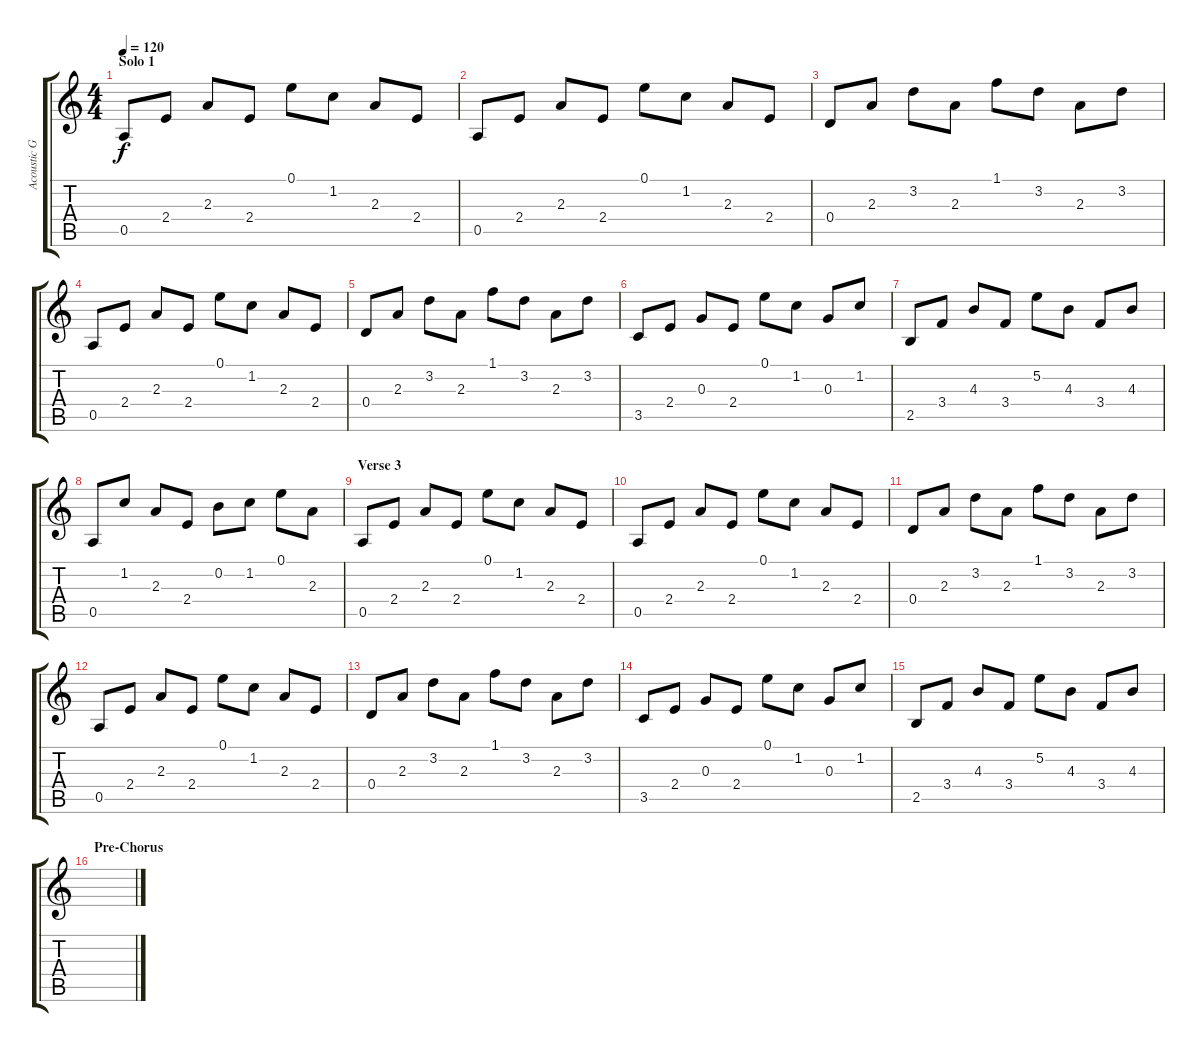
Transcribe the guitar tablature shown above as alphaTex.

\track ("Acoustic Guitar" "Acoustic G") {instrument acousticguitarsteel}
\staff {score tabs}
\tuning (E4 B3 G3 D3 A2 E2) {hide}
\ts (4 4)
\section ("" "Solo 1")
\tempo 120
\clef g2
\ks c
0.5.8{dy f} 2.4.8 2.3.8 2.4.8 0.1.8 1.2.8 2.3.8 2.4.8 |
0.5.8 2.4.8 2.3.8 2.4.8 0.1.8 1.2.8 2.3.8 2.4.8 |
0.4.8 2.3.8 3.2.8 2.3.8 1.1.8 3.2.8 2.3.8 3.2.8 |
0.5.8 2.4.8 2.3.8 2.4.8 0.1.8 1.2.8 2.3.8 2.4.8 |
0.4.8 2.3.8 3.2.8 2.3.8 1.1.8 3.2.8 2.3.8 3.2.8 |
3.5.8 2.4.8 0.3.8 2.4.8 0.1.8 1.2.8 0.3.8 1.2.8 |
2.5.8 3.4.8 4.3.8 3.4.8 5.2.8 4.3.8 3.4.8 4.3.8 |
0.5.8 1.2.8 2.3.8 2.4.8 0.2.8 1.2.8 0.1.8 2.3.8 |
\section ("" "Verse 3")
0.5.8 2.4.8 2.3.8 2.4.8 0.1.8 1.2.8 2.3.8 2.4.8 |
0.5.8 2.4.8 2.3.8 2.4.8 0.1.8 1.2.8 2.3.8 2.4.8 |
0.4.8 2.3.8 3.2.8 2.3.8 1.1.8 3.2.8 2.3.8 3.2.8 |
0.5.8 2.4.8 2.3.8 2.4.8 0.1.8 1.2.8 2.3.8 2.4.8 |
0.4.8 2.3.8 3.2.8 2.3.8 1.1.8 3.2.8 2.3.8 3.2.8 |
3.5.8 2.4.8 0.3.8 2.4.8 0.1.8 1.2.8 0.3.8 1.2.8 |
2.5.8 3.4.8 4.3.8 3.4.8 5.2.8 4.3.8 3.4.8 4.3.8 |
\section ("" "Pre-Chorus")
